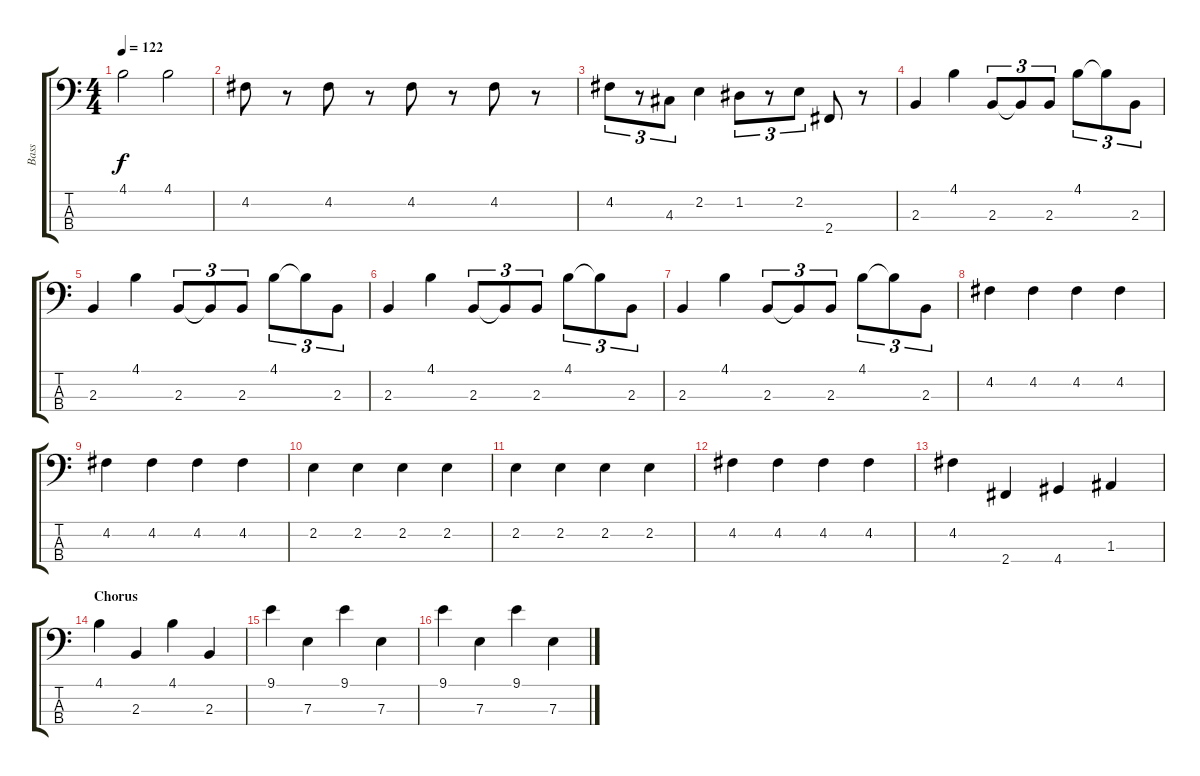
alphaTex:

\track ("Bass" "Bass") {instrument electricbassfinger}
\staff {score tabs}
\tuning (G2 D2 A1 E1) {hide}
\ts (4 4)
\tempo 122
\clef f4
\ks c
4.1.2{dy f} 4.1.2 |
4.2.8 r.8 4.2.8 r.8 4.2.8 r.8 4.2.8 r.8 |
4.2.8{tu (3 2)} r.8{tu (3 2)} 4.3.8{tu (3 2)} 2.2.4 1.2.8{tu (3 2)} r.8{tu (3 2)} 2.2.8{tu (3 2)} 2.4.8 r.8 |
2.3.4 4.1.4 2.3.8{tu (3 2)} 2.3{t}.8{tu (3 2)} 2.3.8{tu (3 2)} 4.1.8{tu (3 2)} 4.1{t}.8{tu (3 2)} 2.3.8{tu (3 2)} |
2.3.4 4.1.4 2.3.8{tu (3 2)} 2.3{t}.8{tu (3 2)} 2.3.8{tu (3 2)} 4.1.8{tu (3 2)} 4.1{t}.8{tu (3 2)} 2.3.8{tu (3 2)} |
2.3.4 4.1.4 2.3.8{tu (3 2)} 2.3{t}.8{tu (3 2)} 2.3.8{tu (3 2)} 4.1.8{tu (3 2)} 4.1{t}.8{tu (3 2)} 2.3.8{tu (3 2)} |
2.3.4 4.1.4 2.3.8{tu (3 2)} 2.3{t}.8{tu (3 2)} 2.3.8{tu (3 2)} 4.1.8{tu (3 2)} 4.1{t}.8{tu (3 2)} 2.3.8{tu (3 2)} |
4.2.4 4.2.4 4.2.4 4.2.4 |
4.2.4 4.2.4 4.2.4 4.2.4 |
2.2.4 2.2.4 2.2.4 2.2.4 |
2.2.4 2.2.4 2.2.4 2.2.4 |
4.2.4 4.2.4 4.2.4 4.2.4 |
4.2.4 2.4.4 4.4.4 1.3.4 |
\section ("" "Chorus")
4.1.4 2.3.4 4.1.4 2.3.4 |
9.1.4 7.3.4 9.1.4 7.3.4 |
9.1.4 7.3.4 9.1.4 7.3.4
